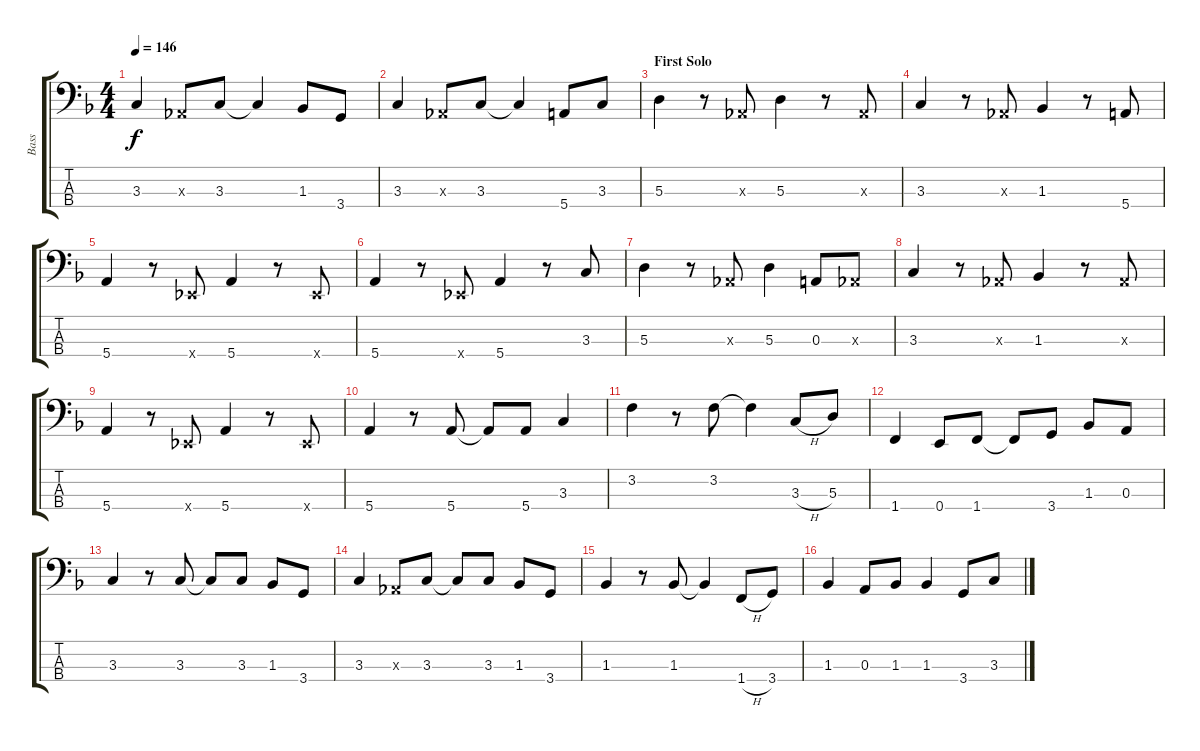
\track ("Bass" "Bass") {instrument electricbassfinger}
\staff {score tabs}
\tuning (G2 D2 A1 E1) {hide}
\ts (4 4)
\tempo 146
\clef f4
\ks f
3.3.4{dy f} -1.3{x}.8 3.3.8 3.3{t}.4 1.3.8 3.4.8 |
3.3.4 -1.3{x}.8 3.3.8 3.3{t}.4 5.4.8 3.3.8 |
\section ("" "First Solo")
5.3.4 r.8 -1.3{x}.8 5.3.4 r.8 -1.3{x}.8 |
3.3.4 r.8 -1.3{x}.8 1.3.4 r.8 5.4.8 |
5.4.4 r.8 -1.4{x}.8 5.4.4 r.8 -1.4{x}.8 |
5.4.4 r.8 -1.4{x}.8 5.4.4 r.8 3.3.8 |
5.3.4 r.8 -1.3{x}.8 5.3.4 0.3.8 -1.3{x}.8 |
3.3.4 r.8 -1.3{x}.8 1.3.4 r.8 -1.3{x}.8 |
5.4.4 r.8 -1.4{x}.8 5.4.4 r.8 -1.4{x}.8 |
5.4.4 r.8 5.4.8 5.4{t}.8 5.4.8 3.3.4 |
3.2.4 r.8 3.2.8 3.2{t}.4 3.3{h}.8 5.3.8 |
1.4.4 0.4.8 1.4.8 1.4{t}.8 3.4.8 1.3.8 0.3.8 |
3.3.4 r.8 3.3.8 3.3{t}.8 3.3.8 1.3.8 3.4.8 |
3.3.4 -1.3{x}.8 3.3.8 3.3{t}.8 3.3.8 1.3.8 3.4.8 |
1.3.4 r.8 1.3.8 1.3{t}.4 1.4{h}.8 3.4.8 |
1.3.4 0.3.8 1.3.8 1.3.4 3.4.8 3.3.8
